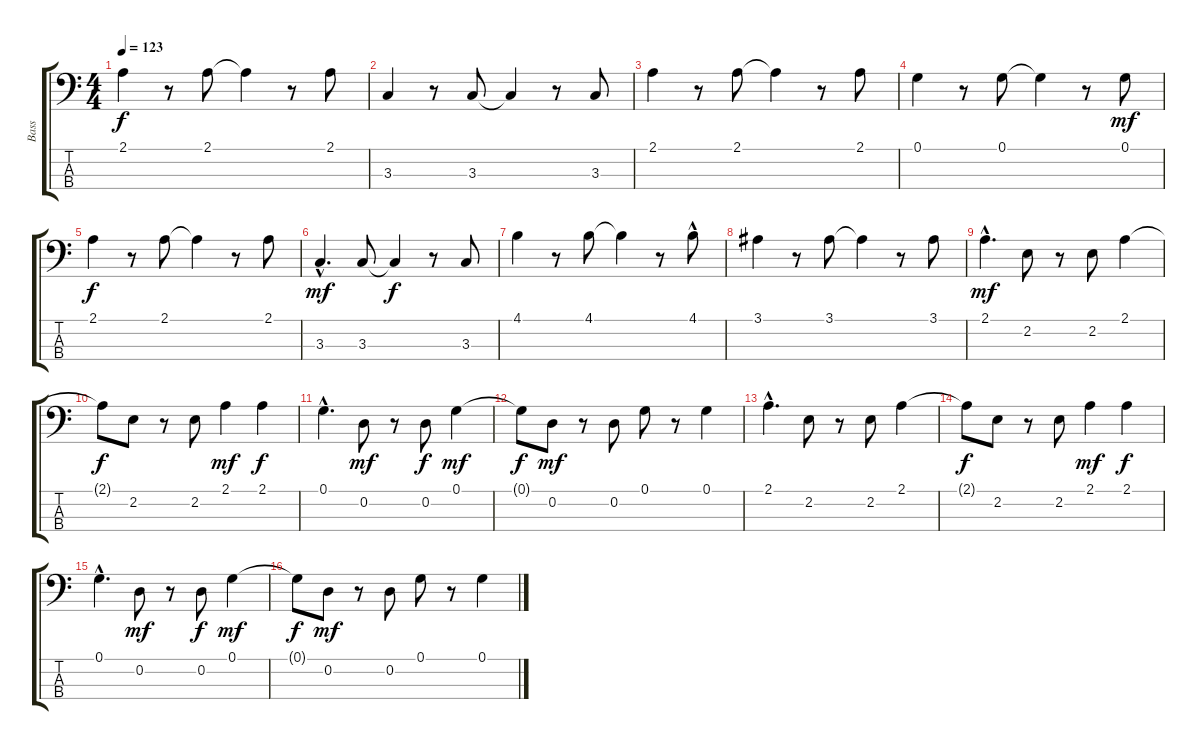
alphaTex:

\track ("Bass" "Bass") {instrument electricbassfinger}
\staff {score tabs}
\tuning (G2 D2 A1 E1) {hide}
\ts (4 4)
\tempo 123
\clef f4
\ks c
2.1.4{dy f} r.8 2.1.8 2.1{t}.4 r.8 2.1.8 |
3.3.4 r.8 3.3.8 3.3{t}.4 r.8 3.3.8 |
2.1.4 r.8 2.1.8 2.1{t}.4 r.8 2.1.8 |
0.1.4 r.8 0.1.8 0.1{t}.4 r.8 0.1.8{dy mf} |
2.1.4{dy f} r.8 2.1.8 2.1{t}.4 r.8 2.1.8 |
3.3{hac}.4{d dy mf} 3.3.8 3.3{t}.4{dy f} r.8 3.3.8 |
4.1.4 r.8 4.1.8 4.1{t}.4 r.8 4.1{hac}.8 |
3.1.4 r.8 3.1.8 3.1{t}.4 r.8 3.1.8 |
2.1{hac}.4{d dy mf} 2.2.8 r.8 2.2.8 2.1.4 |
2.1{t}.8{dy f} 2.2.8 r.8 2.2.8 2.1.4{dy mf} 2.1.4{dy f} |
0.1{hac}.4{d} 0.2.8{dy mf} r.8 0.2.8{dy f} 0.1.4{dy mf} |
0.1{t}.8{dy f} 0.2.8{dy mf} r.8 0.2.8 0.1.8 r.8 0.1.4 |
2.1{hac}.4{d} 2.2.8 r.8 2.2.8 2.1.4 |
2.1{t}.8{dy f} 2.2.8 r.8 2.2.8 2.1.4{dy mf} 2.1.4{dy f} |
0.1{hac}.4{d} 0.2.8{dy mf} r.8 0.2.8{dy f} 0.1.4{dy mf} |
0.1{t}.8{dy f} 0.2.8{dy mf} r.8 0.2.8 0.1.8 r.8 0.1.4
